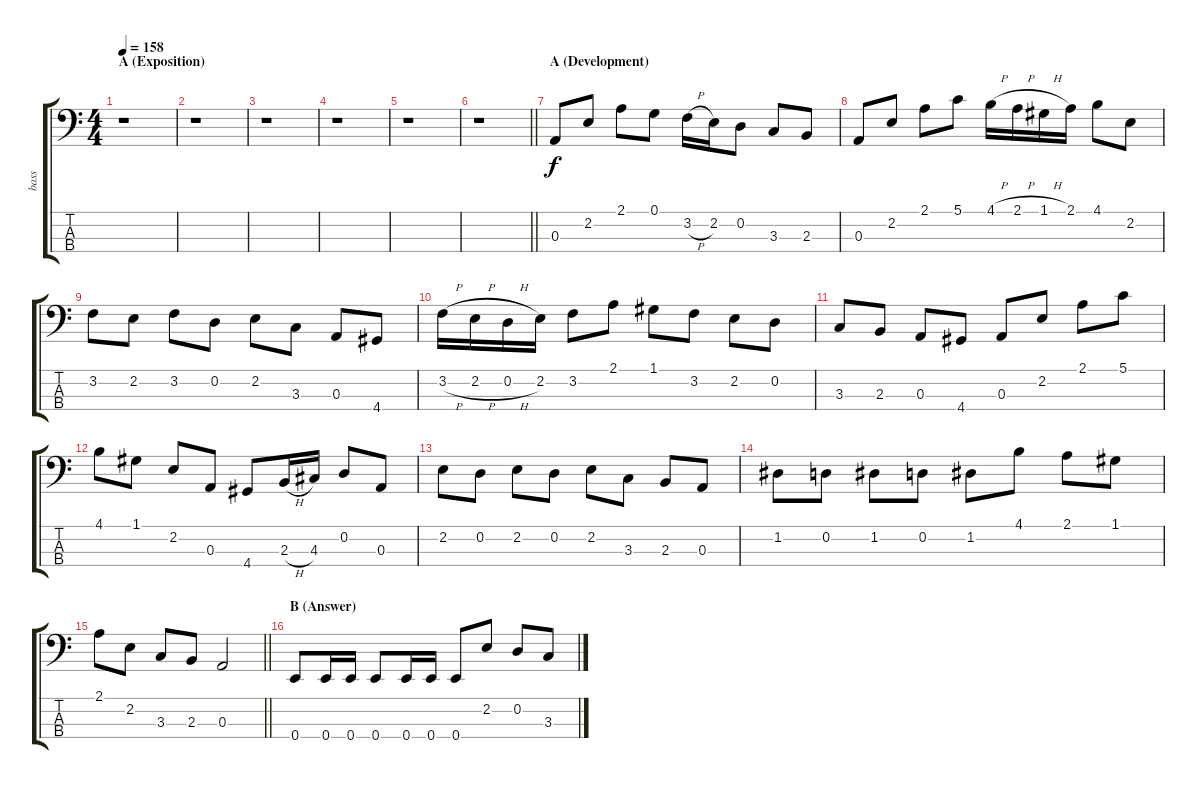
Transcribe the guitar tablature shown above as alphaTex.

\track ("bass" "bass") {instrument electricbasspick}
\staff {score tabs}
\tuning (G2 D2 A1 E1) {hide}
\ts (4 4)
\section ("" "A (Exposition)")
\tempo 158
\clef f4
\ks c
r.1{dy f instrument electricbasspick} |
r.1 |
r.1 |
r.1 |
r.1 |
\barLineRight lightlight
r.1 |
\section ("" "A (Development)")
0.3.8 2.2.8 2.1.8 0.1.8 3.2{h}.16 2.2.16 0.2.8 3.3.8 2.3.8 |
0.3.8 2.2.8 2.1.8 5.1.8 4.1{h}.16 2.1{h}.16 1.1{h}.16 2.1.16 4.1.8 2.2.8 |
3.2.8 2.2.8 3.2.8 0.2.8 2.2.8 3.3.8 0.3.8 4.4.8 |
3.2{h}.16 2.2{h}.16 0.2{h}.16 2.2.16 3.2.8 2.1.8 1.1.8 3.2.8 2.2.8 0.2.8 |
3.3.8 2.3.8 0.3.8 4.4.8 0.3.8 2.2.8 2.1.8 5.1.8 |
4.1.8 1.1.8 2.2.8 0.3.8 4.4.8 2.3{h}.16 4.3.16 0.2.8 0.3.8 |
2.2.8 0.2.8 2.2.8 0.2.8 2.2.8 3.3.8 2.3.8 0.3.8 |
1.2.8 0.2.8 1.2.8 0.2.8 1.2.8 4.1.8 2.1.8 1.1.8 |
\barLineRight lightlight
2.1.8 2.2.8 3.3.8 2.3.8 0.3.2 |
\section ("" "B (Answer)")
0.4.8 0.4.16 0.4.16 0.4.8 0.4.16 0.4.16 0.4.8 2.2.8 0.2.8 3.3.8
